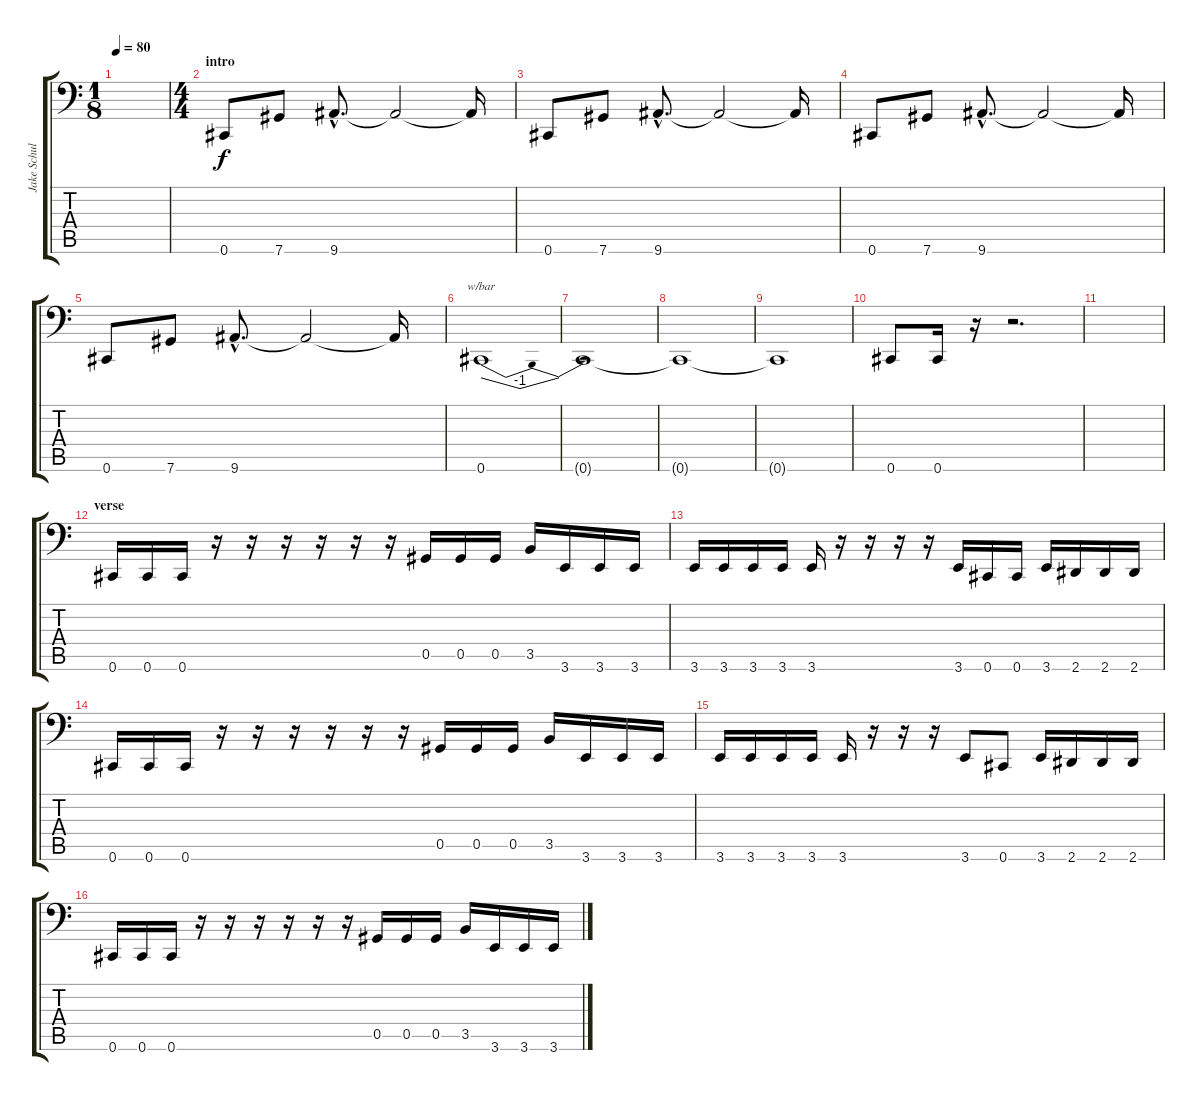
\track ("Jake Schultz" "Jake Schul") {instrument electricbasspick}
\staff {score tabs}
\tuning (Eb3 Bb2 Gb2 Db2 Ab1 Db1) {hide}
\ts (1 8)
\tempo 80
\clef f4
\ks c
|
\ts (4 4)
\section ("" "intro")
0.6.8 7.6.8 9.6{hac}.8{d} 9.6{t}.2 9.6{t}.16 |
0.6.8 7.6.8 9.6{hac}.8{d} 9.6{t}.2 9.6{t}.16 |
0.6.8 7.6.8 9.6{hac}.8{d} 9.6{t}.2 9.6{t}.16 |
0.6.8 7.6.8 9.6{hac}.8{d} 9.6{t}.2 9.6{t}.16 |
0.6.1{tbe (dip default 0 0 30 -4 60 0)} |
0.6{t}.1 |
0.6{t}.1 |
0.6{t}.1 |
0.6.8 0.6.16 r.16 r.2{d} |
|
\section ("" "verse")
0.6.16 0.6.16 0.6.16 r.16 r.16 r.16 r.16 r.16 r.16 0.5.16 0.5.16 0.5.16 3.5.16 3.6.16 3.6.16 3.6.16 |
3.6.16 3.6.16 3.6.16 3.6.16 3.6.16 r.16 r.16 r.16 r.16 3.6.16 0.6.16 0.6.16 3.6.16 2.6.16 2.6.16 2.6.16 |
0.6.16 0.6.16 0.6.16 r.16 r.16 r.16 r.16 r.16 r.16 0.5.16 0.5.16 0.5.16 3.5.16 3.6.16 3.6.16 3.6.16 |
3.6.16 3.6.16 3.6.16 3.6.16 3.6.16 r.16 r.16 r.16 3.6.8 0.6.8 3.6.16 2.6.16 2.6.16 2.6.16 |
0.6.16 0.6.16 0.6.16 r.16 r.16 r.16 r.16 r.16 r.16 0.5.16 0.5.16 0.5.16 3.5.16 3.6.16 3.6.16 3.6.16
